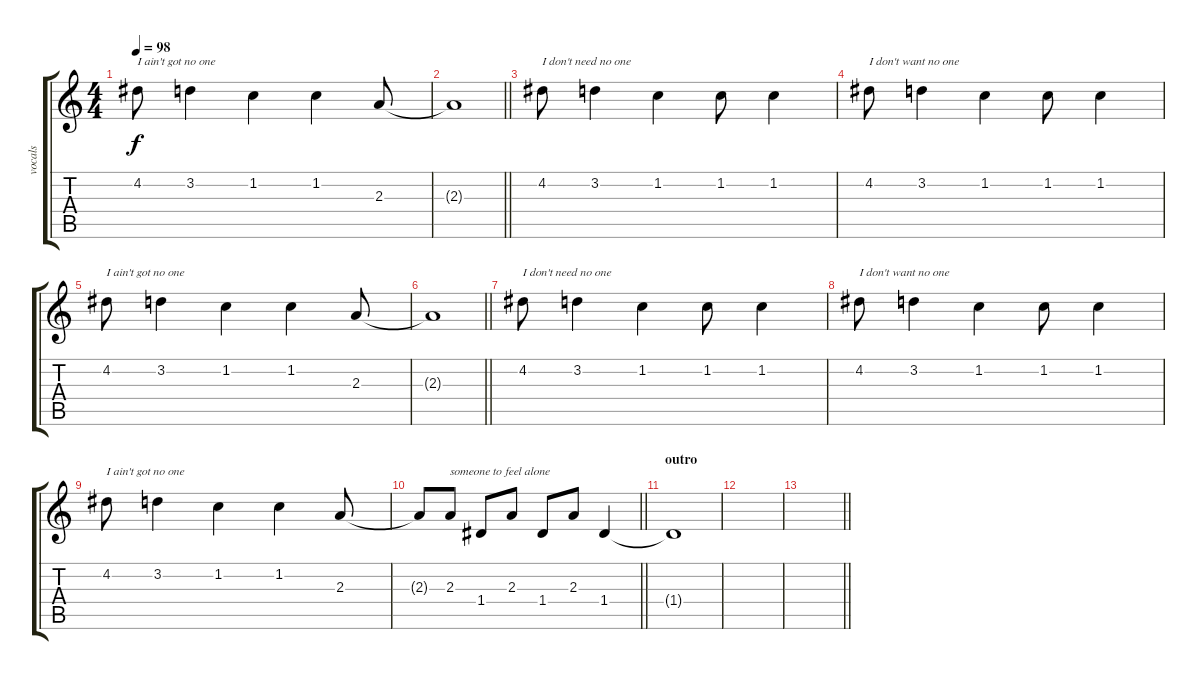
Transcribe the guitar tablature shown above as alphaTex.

\track ("vocals" "vocals") {instrument electricguitarjazz}
\staff {score tabs}
\tuning (E4 B3 G3 D3 A2 E2) {hide}
\ts (4 4)
\tempo 98
\clef g2
\ks c
4.2.8{txt "I ain't got no one" dy f} 3.2.4 1.2.4 1.2.4 2.3.8 |
\barLineRight lightlight
2.3{t}.1 |
4.2.8{txt "I don't need no one"} 3.2.4 1.2.4 1.2.8 1.2.4 |
4.2.8{txt "I don't want no one"} 3.2.4 1.2.4 1.2.8 1.2.4 |
4.2.8{txt "I ain't got no one"} 3.2.4 1.2.4 1.2.4 2.3.8 |
\barLineRight lightlight
2.3{t}.1 |
4.2.8{txt "I don't need no one"} 3.2.4 1.2.4 1.2.8 1.2.4 |
4.2.8{txt "I don't want no one"} 3.2.4 1.2.4 1.2.8 1.2.4 |
4.2.8{txt "I ain't got no one"} 3.2.4 1.2.4 1.2.4 2.3.8 |
\barLineRight lightlight
2.3{t}.8 2.3.8{txt "someone to feel alone"} 1.4.8 2.3.8 1.4.8 2.3.8 1.4.4 |
\section ("" "outro")
1.4{t}.1 |
|
\barLineRight lightlight
